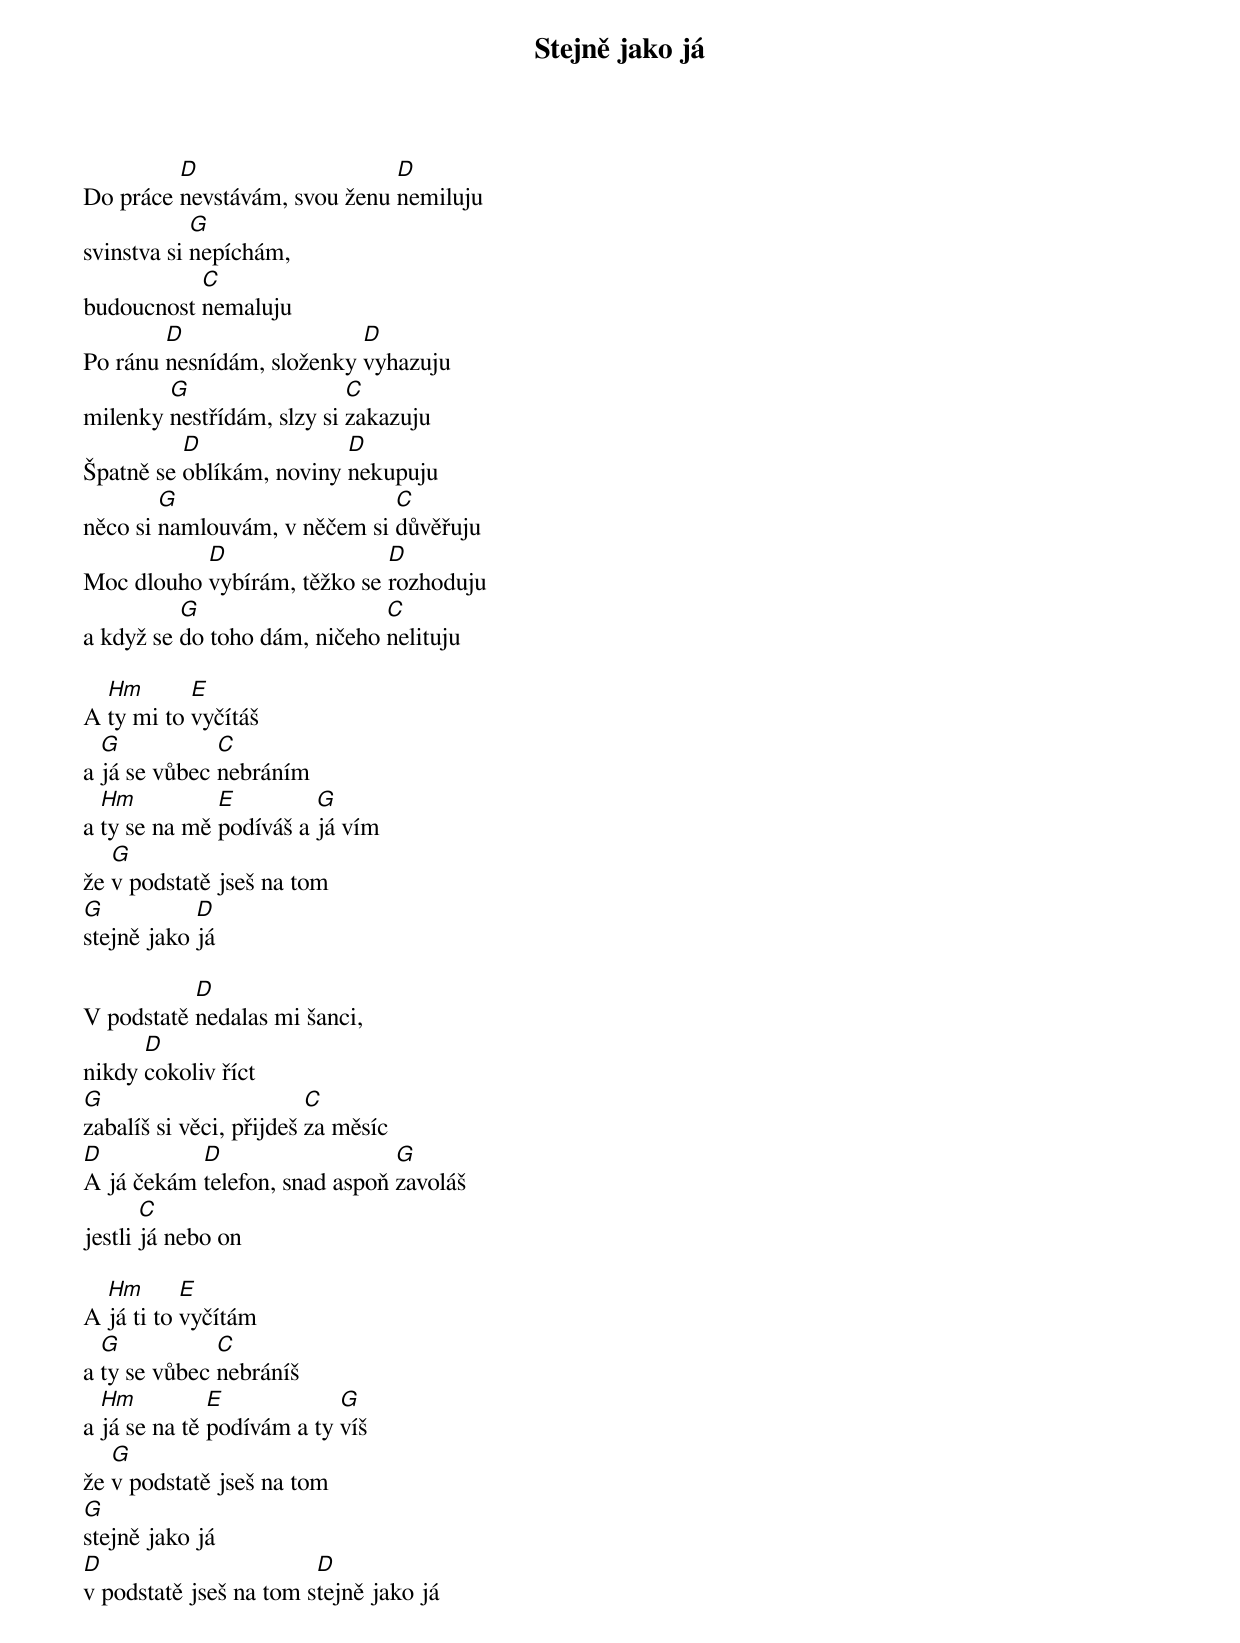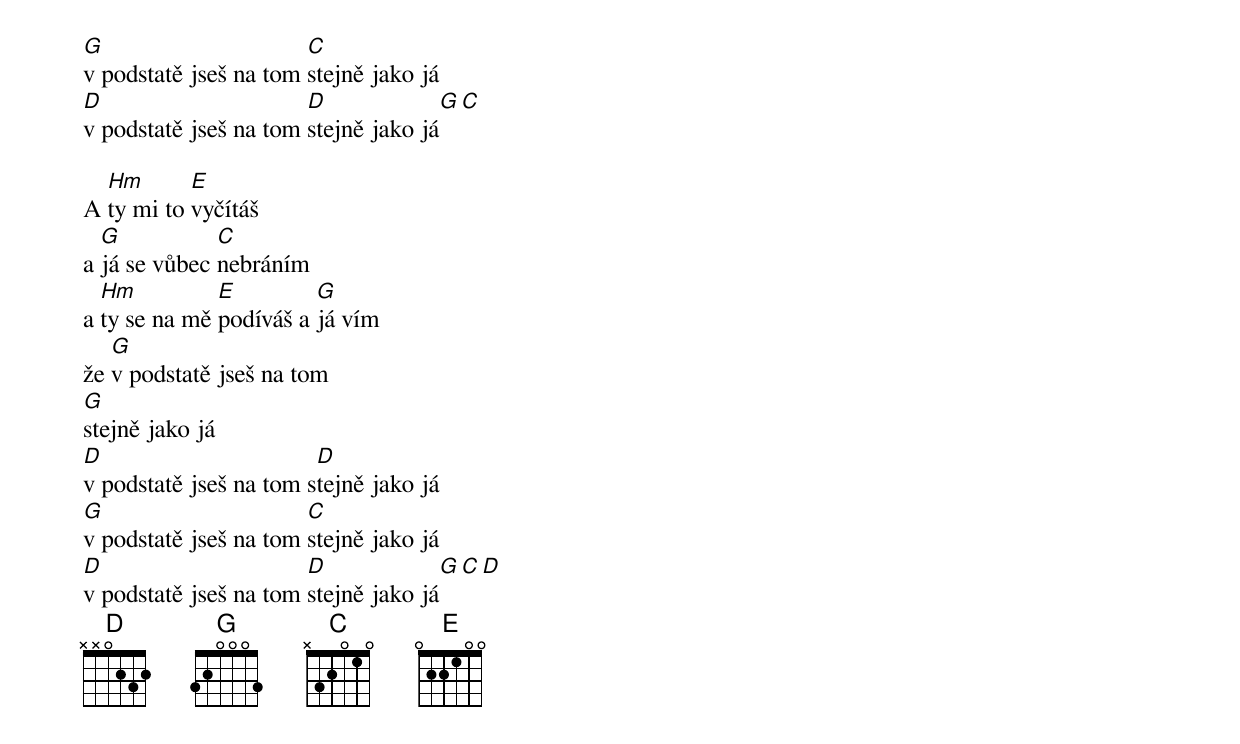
{title: Stejně jako já}
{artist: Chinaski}
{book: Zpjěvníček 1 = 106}

Do práce [D]nevstávám, svou ženu [D]nemiluju
svinstva si [G]nepíchám,
budoucnost [C]nemaluju
Po ránu [D]nesnídám, složenky [D]vyhazuju
milenky [G]nestřídám, slzy si [C]zakazuju
Špatně se [D]oblíkám, noviny [D]nekupuju
něco si [G]namlouvám, v něčem si [C]důvěřuju
Moc dlouho [D]vybírám, těžko se [D]rozhoduju
a když se [G]do toho dám, ničeho [C]nelituju

A [Hm]ty mi to [E]vyčítáš
a [G]já se vůbec [C]nebráním
a [Hm]ty se na mě [E]podíváš a [G]já vím
že [G]v podstatě jseš na tom
[G]stejně jako [D]já

V podstatě [D]nedalas mi šanci,
nikdy [D]cokoliv říct
[G]zabalíš si věci, přijdeš [C]za měsíc
[D]A já čekám [D]telefon, snad aspoň [G]zavoláš
jestli [C]já nebo on

A [Hm]já ti to [E]vyčítám
a [G]ty se vůbec [C]nebráníš
a [Hm]já se na tě [E]podívám a ty [G]víš
že [G]v podstatě jseš na tom
[G]stejně jako já
[D]v podstatě jseš na tom s[D]tejně jako já
[G]v podstatě jseš na tom [C]stejně jako já
[D]v podstatě jseš na tom [D]stejně jako já[G][C]

A [Hm]ty mi to [E]vyčítáš
a [G]já se vůbec [C]nebráním
a [Hm]ty se na mě [E]podíváš a [G]já vím
že [G]v podstatě jseš na tom
[G]stejně jako já
[D]v podstatě jseš na tom s[D]tejně jako já
[G]v podstatě jseš na tom [C]stejně jako já
[D]v podstatě jseš na tom [D]stejně jako já[G][C][D]
